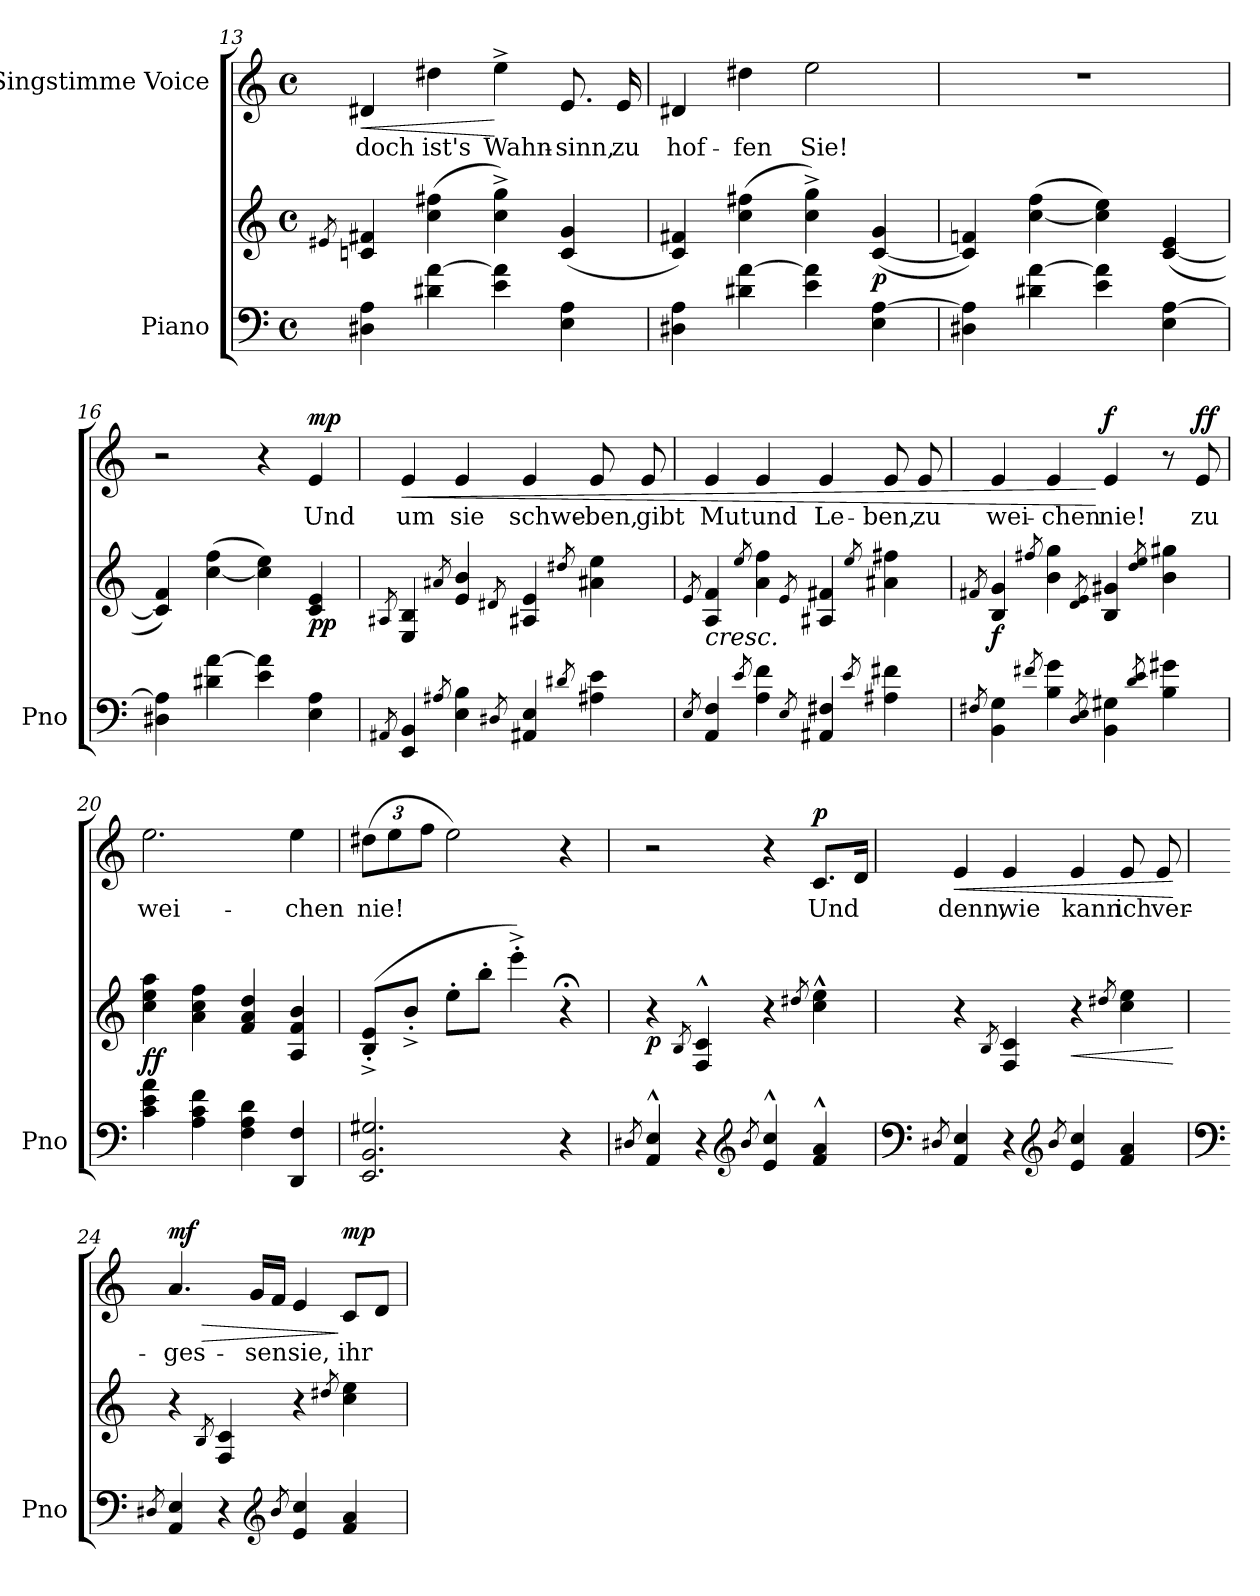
**kern	**kern	**dynam	**kern	**text	**dynam
*part2	*part2	*part2	*part1	*part1	*part1
*staff3	*staff2	*staff2/3	*staff1	*staff1	*staff1
*I"Piano	*	*	*I"Singstimme Voice	*	*
*I'Pno	*	*	*	*	*
*clefF4	*clefG2	*	*clefG2	*	*
*k[]	*k[]	*	*k[]	*	*
*M4/4	*M4/4	*	*M4/4	*	*
*met(c)	*met(c)	*	*met(c)	*	*
=13	=13	=13	=13	=13	=13
.	8qe#X/	.	.	.	.
!	!	!	!	!LO:LY:b	!LO:HP:b
4D#X\ 4A\	4cn/ 4f#X/	.	4d#X/	doch	<
!	!	!	!	!LO:LY:b	!
4d#X\ [4a\	(>4cc\ 4ff#X\	.	4dd#X\	ist's	.
!	!	!	!	!LO:LY:b	!
4e\ 4a\]	4cc\^ 4gg\^)	.	4ee^\	Wahn-	[
!	!	!	!	!LO:LY:b	!
4E\ 4A\	(>4c/ 4g/	.	8.e/	-sinn,	.
!	!	!	!	!LO:LY:b	!
.	.	.	16e/	zu	.
=14	=14	=14	=14	=14	=14
!	!	!	!	!LO:LY:b	!
4D#X\ 4A\	4c/ 4f#X/)	.	4d#X/	hof-	.
!	!	!	!	!LO:LY:b	!
4d#X\ [4a\	(>4cc\ 4ff#X\	.	4dd#X\	-fen	.
!	!	!	!	!LO:LY:b	!
4e\ 4a\]	4cc\^ 4gg\^)	.	2ee\	Sie!	.
!	!	!LO:DY:b	!	!	!
4E\ [4A\	(>[4c/ 4g/	p	.	.	.
=15	=15	=15	=15	=15	=15
4D#X\ 4A\]	4c/] 4fn/)	.	1r	.	.
4d#X\ [4a\	(>[4cc\ 4ff\	.	.	.	.
4e\ 4a\]	4cc\] 4ee\)	.	.	.	.
4E\ [4A\	(>[4c/ 4e/	.	.	.	.
!!LO:PB:g=z
=16	=16	=16	=16	=16	=16
4D#X\ 4A\]	4c/] 4f/)	.	2r	.	.
4d#X\ [4a\	(>[4cc\ 4ff\	.	.	.	.
4e\ 4a\]	4cc\] 4ee\)	.	4r	.	.
!	!	!LO:DY:b	!	!LO:LY:b	!LO:DY:a
4E\ 4A\	4c/ 4e/	pp	4e/	Und	mp
=17	=17	=17	=17	=17	=17
8qAA#X/	8qA#X/	.	.	.	.
!	!	!	!	!LO:LY:b	!LO:HP:b
4EE/ 4BB/	4E/ 4B/	.	4e/	um	<
8qA#X/	8qa#X/	.	.	.	.
!	!	!	!	!LO:LY:b	!
4E\ 4B\	4e/ 4b/	.	4e/	sie	.
8qD#X/	8qd#X/	.	.	.	.
!	!	!	!	!LO:LY:b	!
4AA#/ 4E/	4A#/ 4e/	.	4e/	schwe-	.
8qd#X/	8qdd#X/	.	.	.	.
!	!	!	!	!LO:LY:b	!
4A#\ 4e\	4a#\ 4ee\	.	8e/	-ben,	.
!	!	!	!	!LO:LY:b	!
.	.	.	8e/	gibt	.
=18	=18	=18	=18	=18	=18
8qE/	8qe/	.	.	.	.
!	!LO:TX:b:i:t=cresc.	!	!	!	!
!	!	!	!	!LO:LY:b	!
4AA/ 4F/	4A/ 4f/	.	4e/	Mut	.
8qe/	8qee/	.	.	.	.
!	!	!	!	!LO:LY:b	!
4A\ 4f\	4a\ 4ff\	.	4e/	und	.
8qE/	8qe/	.	.	.	.
!	!	!	!	!LO:LY:b	!
4AA#X/ 4F#X/	4A#X/ 4f#X/	.	4e/	Le-	.
8qe/	8qee/	.	.	.	.
!	!	!	!	!LO:LY:b	!
4A#X\ 4f#X\	4a#X\ 4ff#X\	.	8e/	-ben,	.
!	!	!	!	!LO:LY:b	!
.	.	.	8e/	zu	.
!!LO:LB:g=z
=19	=19	=19	=19	=19	=19
8qF#X/	8qf#X/	.	.	.	.
!	!	!LO:DY:b	!	!LO:LY:b	!
4BB\ 4G\	4B/ 4g/	f	4e/	wei-	.
8qf#X/	8qff#X/	.	.	.	.
!	!	!	!	!LO:LY:b	!
4B\ 4g\	4b\ 4gg\	.	4e/	-chen	.
8qD/ 8qE/	8qd/ 8qe/	.	.	.	.
!	!	!	!	!LO:LY:b	!LO:DY:n=1:a
4BB\ 4G#X\	4B/ 4g#X/	.	4e/	nie!	[ f
8qd/ 8qe/	8qdd/ 8qee/	.	.	.	.
4B\ 4g#X\	4b\ 4gg#X\	.	8r	.	.
!	!	!	!	!LO:LY:b	!LO:DY:n=2:a
.	.	.	8e/	zu	ff
=20	=20	=20	=20	=20	=20
!	!	!LO:DY:b	!	!LO:LY:b	!
4c\ 4e\ 4a\	4cc\ 4ee\ 4aa\	ff	2.ee\	wei-	.
4A\ 4c\ 4f\	4a\ 4cc\ 4ff\	.	.	.	.
4F\ 4A\ 4d\	4f/ 4a/ 4dd/	.	.	.	.
!	!	!	!	!LO:LY:b	!
4DD/ 4F/	4A/ 4f/ 4b/	.	4ee\	-chen	.
=21	=21	=21	=21	=21	=21
*	*	*	*Xbrackettup	*	*
!	!	!	!	!LO:LY:b	!
2.EE/ 2.BB/ 2.G#X/	(>8B/'^ 8e/'^L	.	(>12dd#X\L	nie!	.
.	.	.	12ee\	.	.
.	8b'^/J	.	.	.	.
.	.	.	12ff\J	.	.
.	8ee'\L	.	2ee\)	.	.
.	8bb'\J	.	.	.	.
.	4eee'^\)	.	.	.	.
4r	4r;<	.	4r	.	.
=22	=22	=22	=22	=22	=22
8qD#X/	.	.	.	.	.
!	!	!LO:DY:b	!	!	!
4AA/^^ 4E/^^	4r	p	2r	.	.
.	8qB/	.	.	.	.
4r	4F/^^ 4c/^^	.	.	.	.
*clefG2	*	*	*	*	*
8qb/	.	.	.	.	.
4e/^^ 4cc/^^	4r	.	4r	.	.
.	8qdd#X/	.	.	.	.
!	!	!	!	!LO:LY:b	!LO:DY:a
4f/^^ 4a/^^	4cc\^^ 4ee\^^	.	8.c/L	Und	p
.	.	.	16d/Jk	.	.
!!LO:LB:g=z
=23	=23	=23	=23	=23	=23
*clefF4	*	*	*	*	*
8qD#X/	.	.	.	.	.
!	!	!	!	!LO:LY:b	!LO:HP:b
4AA/ 4E/	4r	.	4e/	denn,	<
.	8qB/	.	.	.	.
!	!	!	!	!LO:LY:b	!
4r	4F/ 4c/	.	4e/	wie	.
*clefG2	*	*	*	*	*
8qb/	.	.	.	.	.
!	!	!LO:HP:b	!	!LO:LY:b	!
4e/ 4cc/	4r	<	4e/	kann	.
.	8qdd#X/	.	.	.	.
!	!	!	!	!LO:LY:b	!
4f/ 4a/	4cc\ 4ee\	.	8e/	ich	.
!	!	!	!	!LO:LY:b	!
.	.	.	8e/	ver-	.
.	.	[	.	.	[
=24	=24	=24	=24	=24	=24
*clefF4	*	*	*	*	*
8qD#X/	.	.	.	.	.
!	!	!	!	!LO:LY:b	!LO:HP:b
!	!	!	!	!	!LO:DY:n=1:a
4AA/ 4E/	4r	.	4.a/	-ges-	> mf
.	8qB/	.	.	.	.
4r	4F/ 4c/	.	.	.	.
!	!	!	!	!LO:LY:b	!
.	.	.	16g/LL	-sen	.
.	.	.	16f/JJ	.	.
*clefG2	*	*	*	*	*
8qb/	.	.	.	.	.
!	!	!	!	!LO:LY:b	!
4e/ 4cc/	4r	.	4e/	sie,	.
.	8qdd#X/	.	.	.	.
!	!	!	!	!LO:LY:b	!LO:DY:n=2:a
4f/ 4a/	4cc\ 4ee\	.	8c/L	ihr	] mp
.	.	.	8d/J	.	.
=	=	=	=	=	=
*-	*-	*-	*-	*-	*-
